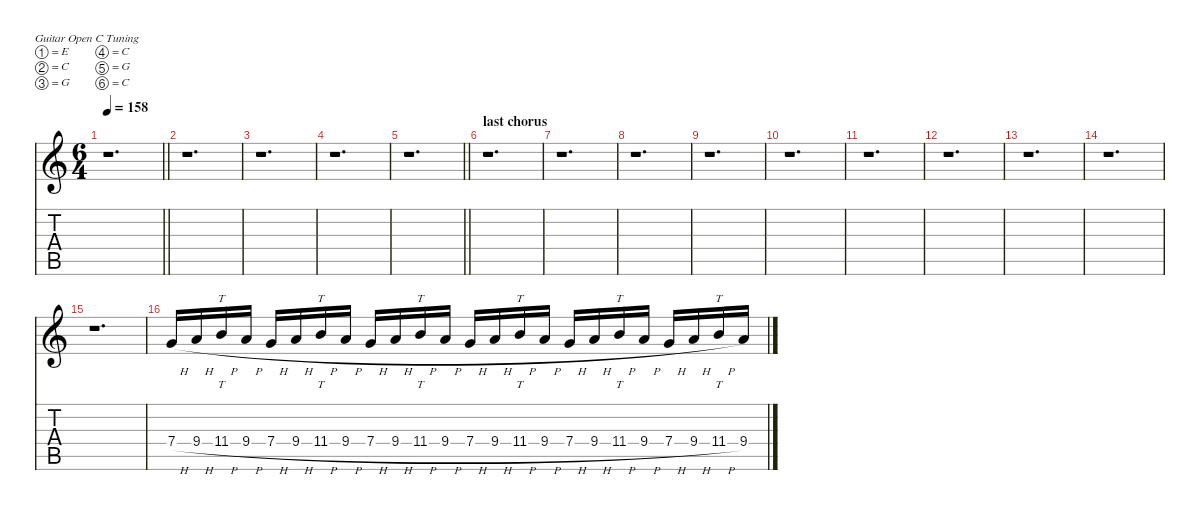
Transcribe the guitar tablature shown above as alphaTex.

\defaultSystemsLayout 4
\hideDynamics
\bracketExtendMode nobrackets
\singleTrackTrackNamePolicy hidden
\multiTrackTrackNamePolicy hidden
\firstSystemTrackNameMode fullname
\firstSystemTrackNameOrientation horizontal
\otherSystemsTrackNameOrientation horizontal
\track ("Leads" "dist.guit.") {instrument distortionguitar}
\staff {score tabs}
\tuning (E4 C4 G3 C3 G2 C2)
\ts (6 4)
\tempo 158
\clef g2
\barLineRight lightlight
\ks c
r.1{d dy f beam Down} |
r.1{d beam Down} |
r.1{d beam Down} |
r.1{d beam Down} |
\barLineRight lightlight
r.1{d beam Down} |
\section ("" "last chorus")
r.1{d beam Down} |
r.1{d beam Down} |
r.1{d beam Down} |
r.1{d beam Down} |
r.1{d beam Down} |
r.1{d beam Down} |
r.1{d beam Down} |
r.1{d beam Down} |
r.1{d beam Down} |
r.1{d beam Down} |
7.4{h}.16{beam Up} 9.4{h}.16{beam Up} 11.4{h}.16{tt beam Up} 9.4{h}.16{beam Up} 7.4{h}.16{beam Up} 9.4{h}.16{beam Up} 11.4{h}.16{tt beam Up} 9.4{h}.16{beam Up} 7.4{h}.16{beam Up} 9.4{h}.16{beam Up} 11.4{h}.16{tt beam Up} 9.4{h}.16{beam Up} 7.4{h}.16{beam Up} 9.4{h}.16{beam Up} 11.4{h}.16{tt beam Up} 9.4{h}.16{beam Up} 7.4{h}.16{beam Up} 9.4{h}.16{beam Up} 11.4{h}.16{tt beam Up} 9.4{h}.16{beam Up} 7.4{h}.16{beam Up} 9.4{h}.16{beam Up} 11.4{h}.16{tt beam Up} 9.4{h}.16{beam Up}
